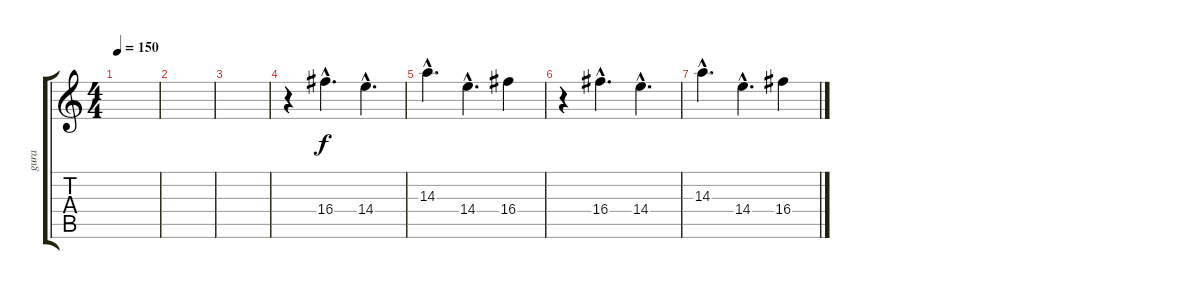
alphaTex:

\track ("gura" "gura") {instrument electricguitarjazz}
\staff {score tabs}
\tuning (E4 B3 G3 D3 A2 E2) {hide}
\ts (4 4)
\tempo 150
\clef g2
\ks c
|
|
|
r.4 16.4{hac}.4{d} 14.4{hac}.4{d} |
14.3{hac}.4{d} 14.4{hac}.4{d} 16.4.4 |
r.4 16.4{hac}.4{d} 14.4{hac}.4{d} |
14.3{hac}.4{d} 14.4{hac}.4{d} 16.4.4
